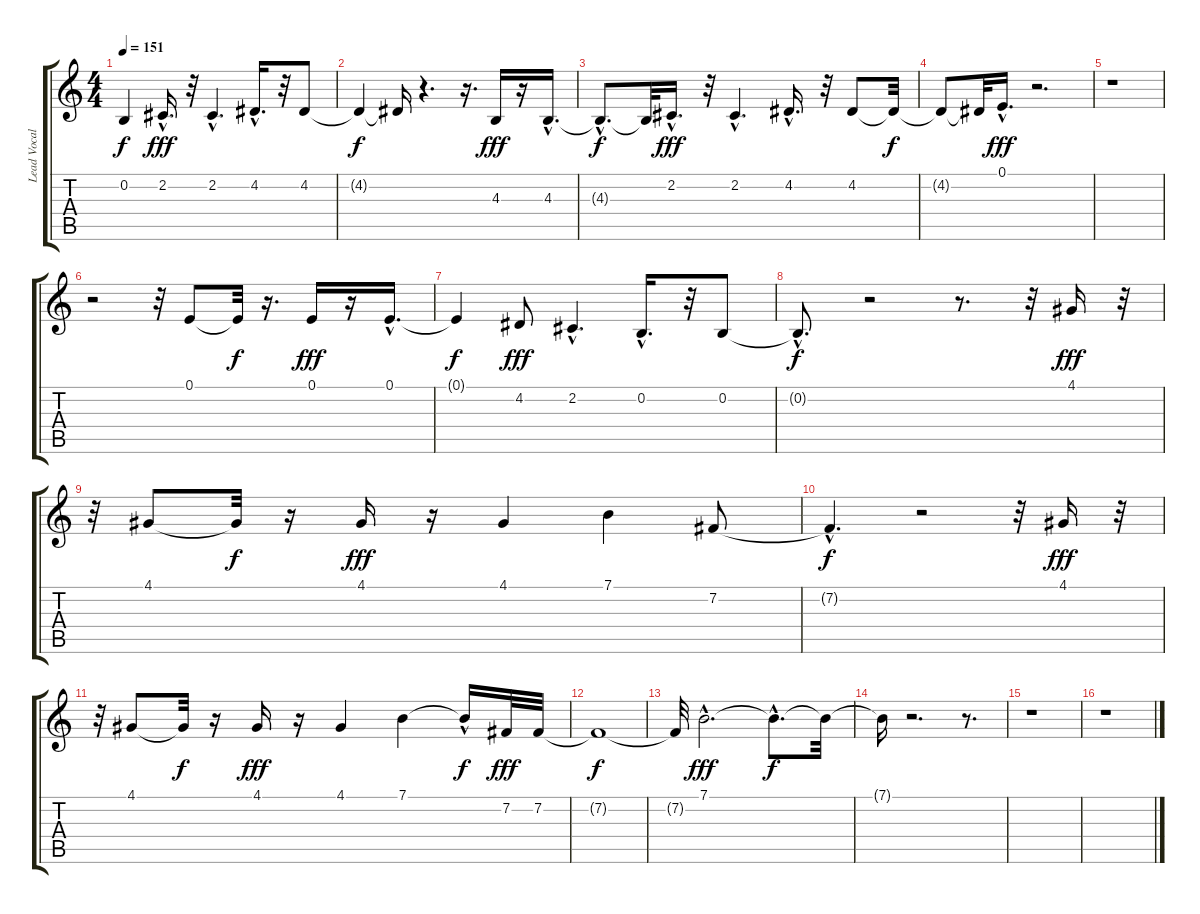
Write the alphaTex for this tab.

\track ("Lead Vocal" "Lead Vocal") {instrument tangoaccordion}
\staff {score tabs}
\tuning (E4 B3 G3 D3 A2 E2) {hide}
\ts (4 4)
\tempo 151
\clef g2
\ks c
0.2{t}.4{dy f} 2.2{hac}.16{d dy fff} r.32 2.2{hac}.4{d} 4.2{hac}.16{d} r.32 4.2.8 |
4.2{t}.4{dy f} 4.2{t}.16 r.4{d} r.16{d} 4.3.16{dy fff} r.16 4.3{hac}.16{d} |
4.3{hac t}.8{d dy f} 4.3{t}.32 2.2{hac}.16{d dy fff} r.32 2.2{hac}.4{d} 4.2{hac}.16{d} r.32 4.2.8 4.2{t}.32{dy f} |
4.2{t}.8 4.2{t}.32 0.1{hac}.16{d dy fff} r.2{d} |
r.1 |
r.2 r.32 0.1.8 0.1{t}.32{dy f} r.16{d} 0.1.16{dy fff} r.16 0.1{hac}.16{d} |
0.1{t}.4{dy f} 4.2.8{dy fff} 2.2{hac}.4{d} 0.2{hac}.16{d} r.32 0.2.8 |
0.2{hac t}.8{d dy f} r.2 r.8{d} r.32 4.1.16{dy fff} r.32 |
r.32 4.1.8 4.1{t}.32{dy f} r.16 4.1.16{dy fff} r.16 4.1.4 7.1.4 7.2.8 |
7.2{hac t}.4{d dy f} r.2 r.32 4.1.16{dy fff} r.32 |
r.32 4.1.8 4.1{t}.32{dy f} r.16 4.1.16{dy fff} r.16 4.1.4 7.1.4 7.1{hac t}.16{dy f} 7.2.32{dy fff} 7.2.32 |
7.2{t}.1{dy f} |
7.2{t}.32 7.1{hac}.2{d dy fff} 7.1{hac t}.8{d dy f} 7.1{t}.32 |
7.1{t}.16 r.2{d} r.8{d} |
r.1 |
r.1
